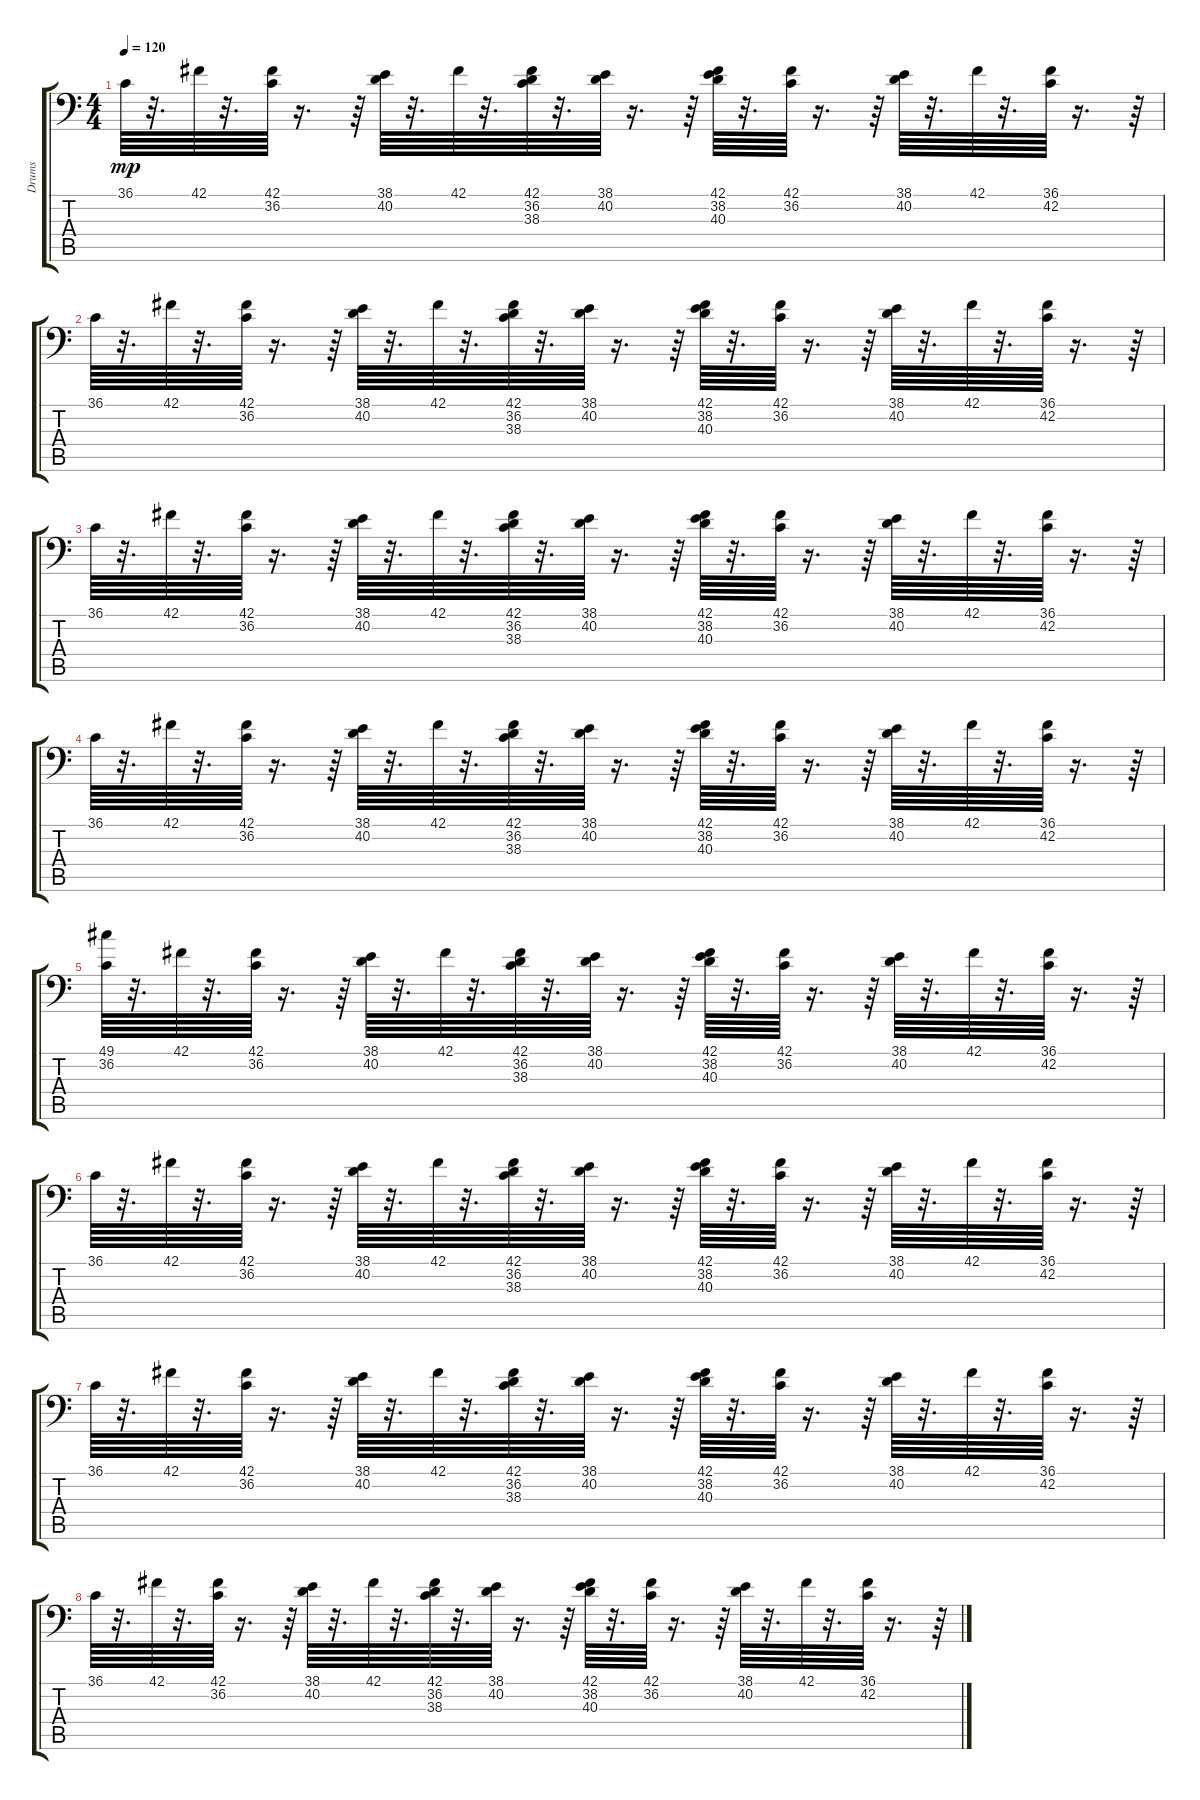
\track ("Drums" "Drums") {instrument acousticgrandpiano}
\staff {score tabs}
\tuning (C-1 C-1 C-1 C-1 C-1 C-1) {hide}
\ts (4 4)
\tempo 120
\clef f4
\ks c
36.1.64{dy mp} r.32{d} 42.1.64 r.32{d} (42.1 36.2).64 r.16{d} r.64 (38.1 40.2).64 r.32{d} 42.1.64 r.32{d} (42.1 36.2 38.3).64 r.32{d} (38.1 40.2).64 r.16{d} r.64 (42.1 38.2 40.3).64 r.32{d} (42.1 36.2).64 r.16{d} r.64 (38.1 40.2).64 r.32{d} 42.1.64 r.32{d} (36.1 42.2).64 r.16{d} r.64 |
36.1.64 r.32{d} 42.1.64 r.32{d} (42.1 36.2).64 r.16{d} r.64 (38.1 40.2).64 r.32{d} 42.1.64 r.32{d} (42.1 36.2 38.3).64 r.32{d} (38.1 40.2).64 r.16{d} r.64 (42.1 38.2 40.3).64 r.32{d} (42.1 36.2).64 r.16{d} r.64 (38.1 40.2).64 r.32{d} 42.1.64 r.32{d} (36.1 42.2).64 r.16{d} r.64 |
36.1.64 r.32{d} 42.1.64 r.32{d} (42.1 36.2).64 r.16{d} r.64 (38.1 40.2).64 r.32{d} 42.1.64 r.32{d} (42.1 36.2 38.3).64 r.32{d} (38.1 40.2).64 r.16{d} r.64 (42.1 38.2 40.3).64 r.32{d} (42.1 36.2).64 r.16{d} r.64 (38.1 40.2).64 r.32{d} 42.1.64 r.32{d} (36.1 42.2).64 r.16{d} r.64 |
36.1.64 r.32{d} 42.1.64 r.32{d} (42.1 36.2).64 r.16{d} r.64 (38.1 40.2).64 r.32{d} 42.1.64 r.32{d} (42.1 36.2 38.3).64 r.32{d} (38.1 40.2).64 r.16{d} r.64 (42.1 38.2 40.3).64 r.32{d} (42.1 36.2).64 r.16{d} r.64 (38.1 40.2).64 r.32{d} 42.1.64 r.32{d} (36.1 42.2).64 r.16{d} r.64 |
(49.1 36.2).64 r.32{d} 42.1.64 r.32{d} (42.1 36.2).64 r.16{d} r.64 (38.1 40.2).64 r.32{d} 42.1.64 r.32{d} (42.1 36.2 38.3).64 r.32{d} (38.1 40.2).64 r.16{d} r.64 (42.1 38.2 40.3).64 r.32{d} (42.1 36.2).64 r.16{d} r.64 (38.1 40.2).64 r.32{d} 42.1.64 r.32{d} (36.1 42.2).64 r.16{d} r.64 |
36.1.64 r.32{d} 42.1.64 r.32{d} (42.1 36.2).64 r.16{d} r.64 (38.1 40.2).64 r.32{d} 42.1.64 r.32{d} (42.1 36.2 38.3).64 r.32{d} (38.1 40.2).64 r.16{d} r.64 (42.1 38.2 40.3).64 r.32{d} (42.1 36.2).64 r.16{d} r.64 (38.1 40.2).64 r.32{d} 42.1.64 r.32{d} (36.1 42.2).64 r.16{d} r.64 |
36.1.64 r.32{d} 42.1.64 r.32{d} (42.1 36.2).64 r.16{d} r.64 (38.1 40.2).64 r.32{d} 42.1.64 r.32{d} (42.1 36.2 38.3).64 r.32{d} (38.1 40.2).64 r.16{d} r.64 (42.1 38.2 40.3).64 r.32{d} (42.1 36.2).64 r.16{d} r.64 (38.1 40.2).64 r.32{d} 42.1.64 r.32{d} (36.1 42.2).64 r.16{d} r.64 |
36.1.64 r.32{d} 42.1.64 r.32{d} (42.1 36.2).64 r.16{d} r.64 (38.1 40.2).64 r.32{d} 42.1.64 r.32{d} (42.1 36.2 38.3).64 r.32{d} (38.1 40.2).64 r.16{d} r.64 (42.1 38.2 40.3).64 r.32{d} (42.1 36.2).64 r.16{d} r.64 (38.1 40.2).64 r.32{d} 42.1.64 r.32{d} (36.1 42.2).64 r.16{d} r.64
